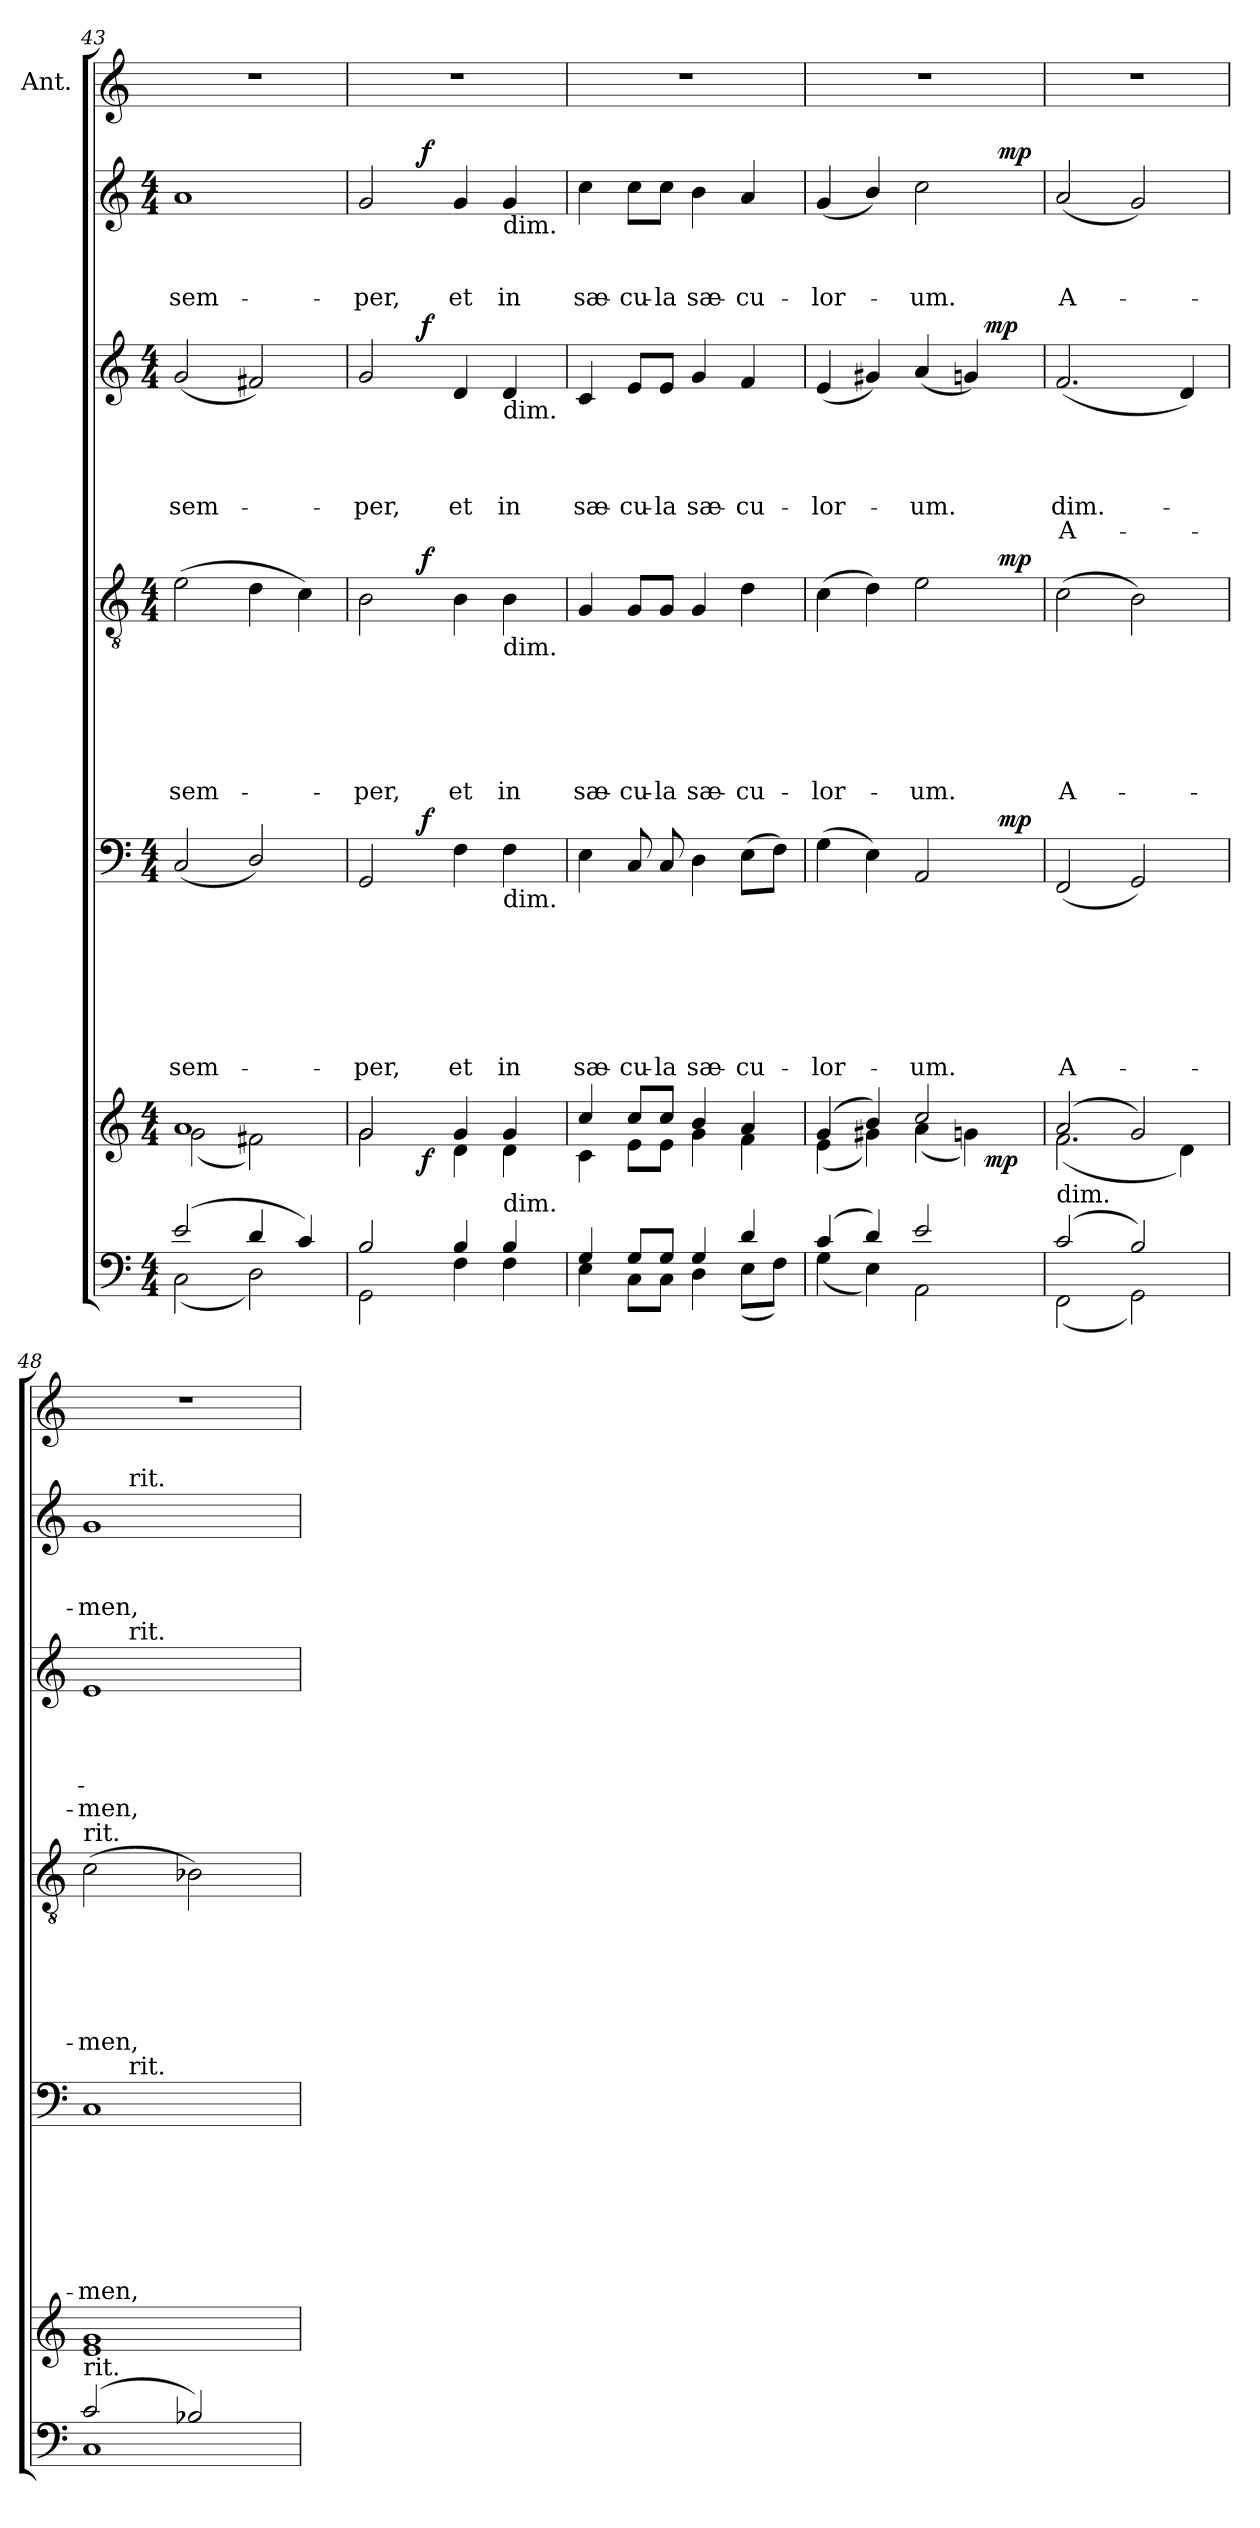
**kern	**kern	**dynam	**kern	**text	**text	**text	**text	**text	**text	**text	**dynam	**kern	**text	**text	**text	**text	**text	**text	**dynam	**kern	**text	**text	**text	**text	**text	**dynam	**kern	**text	**text	**text	**dynam	**kern
*part7	*part6	*part6	*part5	*part5	*part5	*part5	*part5	*part5	*part5	*part5	*part5	*part4	*part4	*part4	*part4	*part4	*part4	*part4	*part4	*part3	*part3	*part3	*part3	*part3	*part3	*part3	*part2	*part2	*part2	*part2	*part2	*part1
*staff7	*staff6	*staff6	*staff5	*staff5	*staff5	*staff5	*staff5	*staff5	*staff5	*staff5	*staff5	*staff4	*staff4	*staff4	*staff4	*staff4	*staff4	*staff4	*staff4	*staff3	*staff3	*staff3	*staff3	*staff3	*staff3	*staff3	*staff2	*staff2	*staff2	*staff2	*staff2	*staff1
*	*	*	*	*	*	*	*	*	*	*	*	*	*	*	*	*	*	*	*	*	*	*	*	*	*	*	*	*	*	*	*	*I"Ant.
!!LO:PB:g=z
*clefF4	*clefG2	*	*clefF4	*	*	*	*	*	*	*	*	*clefGv2	*	*	*	*	*	*	*	*clefG2	*	*	*	*	*	*	*clefG2	*	*	*	*	*clefG2
*k[]	*k[]	*	*k[]	*	*	*	*	*	*	*	*	*k[]	*	*	*	*	*	*	*	*k[]	*	*	*	*	*	*	*k[]	*	*	*	*	*k[]
*C:	*C:	*	*C:	*	*	*	*	*	*	*	*	*C:	*	*	*	*	*	*	*	*C:	*	*	*	*	*	*	*C:	*	*	*	*	*C:
*M4/4	*M4/4	*	*M4/4	*	*	*	*	*	*	*	*	*M4/4	*	*	*	*	*	*	*	*M4/4	*	*	*	*	*	*	*M4/4	*	*	*	*	*
=43	=43	=43	=43	=43	=43	=43	=43	=43	=43	=43	=43	=43	=43	=43	=43	=43	=43	=43	=43	=43	=43	=43	=43	=43	=43	=43	=43	=43	=43	=43	=43	=43
*^	*^	*	*	*	*	*	*	*	*	*	*	*	*	*	*	*	*	*	*	*	*	*	*	*	*	*	*	*	*	*	*	*
!	!	!	!	!	!	!	!	!	!	!	!	!LO:LY:b	!	!	!	!	!	!	!	!LO:LY:b	!	!	!	!	!	!LO:LY:b	!	!	!	!	!	!LO:LY:b	!	!
(2e/	(<2C\	1a	(<2g\	.	(<2C/	.	.	.	.	.	.	sem-	.	(>2e\	.	.	.	.	.	sem-	.	(<2g/	.	.	.	sem-	.	.	1a	.	.	sem-	.	1r
4d/	2D\)	.	2f#X\)	.	2D/)	.	.	.	.	.	.	.	.	4d\	.	.	.	.	.	.	.	2f#X/)	.	.	.	.	.	.	.	.	.	.	.	.
4c/)	.	.	.	.	.	.	.	.	.	.	.	.	.	4c\)	.	.	.	.	.	.	.	.	.	.	.	.	.	.	.	.	.	.	.	.
=44	=44	=44	=44	=44	=44	=44	=44	=44	=44	=44	=44	=44	=44	=44	=44	=44	=44	=44	=44	=44	=44	=44	=44	=44	=44	=44	=44	=44	=44	=44	=44	=44	=44	=44
!	!	!	!	!	!	!	!	!	!	!	!	!LO:LY:b	!	!	!	!	!	!	!	!LO:LY:b	!	!	!	!	!	!LO:LY:b	!	!	!	!	!	!LO:LY:b	!	!
*	*	*	*^	*	*^	*	*	*	*	*	*	*	*	*^	*	*	*	*	*	*	*	*^	*	*	*	*	*	*	*^	*	*	*	*	*
2B/	2GG\	2g/	2g\	4.ryy	.	2GG/	4.ryy	.	.	.	.	.	.	-per,	.	2B\	4.ryy	.	.	.	.	.	-per,	.	2g/	4.ryy	.	.	.	-per,	.	.	2g/	4.ryy	.	.	-per,	.	1r
!	!	!	!	!	!LO:DY:b	!	!	!	!	!	!	!	!	!	!LO:DY:b	!	!	!	!	!	!	!	!	!LO:DY:b	!	!	!	!	!	!	!	!LO:DY:b	!	!	!	!	!	!LO:DY:b	!
.	.	.	.	2ryy	f	.	2ryy	.	.	.	.	.	.	.	f	.	2ryy	.	.	.	.	.	.	f	.	2ryy	.	.	.	.	.	f	.	2ryy	.	.	.	f	.
!	!	!	!	!	!	!	!	!	!	!	!	!	!	!LO:LY:b	!	!	!	!	!	!	!	!	!LO:LY:b	!	!	!	!	!	!	!LO:LY:b	!	!	!	!	!	!	!LO:LY:b	!	!
4B/	4F\	4g/	4d\	.	.	4F\	.	.	.	.	.	.	.	et	.	4B\	.	.	.	.	.	.	et	.	4d/	.	.	.	.	et	.	.	4g/	.	.	.	et	.	.
!	!	!	!	!	!	!	!	!	!	!	!	!	!	!	!	!	!	!	!	!	!	!	!	!	!	!	!	!	!	!	!	!	!LO:TX:b:t=dim.	!	!	!	!	!	!
!	!	!	!	!	!	!	!	!	!	!	!	!	!	!	!	!	!	!	!	!	!	!	!	!	!LO:TX:b:t=dim.	!	!	!	!	!	!	!	!	!	!	!	!	!	!
!	!	!	!	!	!	!	!	!	!	!	!	!	!	!	!	!LO:TX:b:t=dim.	!	!	!	!	!	!	!	!	!	!	!	!	!	!	!	!	!	!	!	!	!	!	!
!	!	!	!	!	!	!LO:TX:b:t=dim.	!	!	!	!	!	!	!	!	!	!	!	!	!	!	!	!	!	!	!	!	!	!	!	!	!	!	!	!	!	!	!	!	!
!LO:TX:a:t=dim.	!	!	!	!	!	!	!	!	!	!	!	!	!	!	!	!	!	!	!	!	!	!	!	!	!	!	!	!	!	!	!	!	!	!	!	!	!	!	!
!	!	!	!	!	!	!	!	!	!	!	!	!	!	!LO:LY:b	!	!	!	!	!	!	!	!	!LO:LY:b	!	!	!	!	!	!	!LO:LY:b	!	!	!	!	!	!	!LO:LY:b	!	!
4B/	4F\	4g/	4d\	.	.	4F\	.	.	.	.	.	.	.	in	.	4B\	.	.	.	.	.	.	in	.	4d/	.	.	.	.	in	.	.	4g/	.	.	.	in	.	.
.	.	.	.	8ryy	.	.	8ryy	.	.	.	.	.	.	.	.	.	8ryy	.	.	.	.	.	.	.	.	8ryy	.	.	.	.	.	.	.	8ryy	.	.	.	.	.
=45	=45	=45	=45	=45	=45	=45	=45	=45	=45	=45	=45	=45	=45	=45	=45	=45	=45	=45	=45	=45	=45	=45	=45	=45	=45	=45	=45	=45	=45	=45	=45	=45	=45	=45	=45	=45	=45	=45	=45
!	!	!	!	!	!	!	!	!	!	!	!	!	!	!LO:LY:b	!	!	!	!	!	!	!	!	!LO:LY:b	!	!	!	!	!	!	!LO:LY:b	!	!	!	!	!	!	!LO:LY:b	!	!
*	*	*	*v	*v	*	*	*	*	*	*	*	*	*	*	*	*v	*v	*	*	*	*	*	*	*	*v	*v	*	*	*	*	*	*	*v	*v	*	*	*	*	*
*	*	*	*	*	*v	*v	*	*	*	*	*	*	*	*	*	*	*	*	*	*	*	*	*	*	*	*	*	*	*	*	*	*	*	*	*
4G/	4E\	4cc/	4c\	.	4E\	.	.	.	.	.	.	sæ-	.	4G/	.	.	.	.	.	sæ-	.	4c/	.	.	.	sæ-	.	.	4cc\	.	.	sæ-	.	1r
!	!	!	!	!	!	!	!	!	!	!	!	!LO:LY:b	!	!	!	!	!	!	!	!LO:LY:b	!	!	!	!	!	!LO:LY:b	!	!	!	!	!	!LO:LY:b	!	!
8G/L	8C\L	8cc/L	8e\L	.	8C/	.	.	.	.	.	.	-cu-	.	8G/L	.	.	.	.	.	-cu-	.	8e/L	.	.	.	-cu-	.	.	8cc\L	.	.	-cu-	.	.
!	!	!	!	!	!	!	!	!	!	!	!	!LO:LY:b	!	!	!	!	!	!	!	!LO:LY:b	!	!	!	!	!	!LO:LY:b	!	!	!	!	!	!LO:LY:b	!	!
8G/J	8C\J	8cc/J	8e\J	.	8C/	.	.	.	.	.	.	-la	.	8G/J	.	.	.	.	.	-la	.	8e/J	.	.	.	-la	.	.	8cc\J	.	.	-la	.	.
!	!	!	!	!	!	!	!	!	!	!	!	!LO:LY:b	!	!	!	!	!	!	!	!LO:LY:b	!	!	!	!	!	!LO:LY:b	!	!	!	!	!	!LO:LY:b	!	!
4G/	4D\	4b/	4g\	.	4D\	.	.	.	.	.	.	sæ-	.	4G/	.	.	.	.	.	sæ-	.	4g/	.	.	.	sæ-	.	.	4b\	.	.	sæ-	.	.
!	!	!	!	!	!	!	!	!	!	!	!	!LO:LY:b	!	!	!	!	!	!	!	!LO:LY:b	!	!	!	!	!	!LO:LY:b	!	!	!	!	!	!LO:LY:b	!	!
4d/	(<8E\L	4a/	4f\	.	(>8E\L	.	.	.	.	.	.	-cu-	.	4d\	.	.	.	.	.	-cu-	.	4f/	.	.	.	-cu-	.	.	4a/	.	.	-cu-	.	.
.	8F\J)	.	.	.	8F\J)	.	.	.	.	.	.	.	.	.	.	.	.	.	.	.	.	.	.	.	.	.	.	.	.	.	.	.	.	.
=46	=46	=46	=46	=46	=46	=46	=46	=46	=46	=46	=46	=46	=46	=46	=46	=46	=46	=46	=46	=46	=46	=46	=46	=46	=46	=46	=46	=46	=46	=46	=46	=46	=46	=46
!	!	!	!	!	!	!	!	!	!	!	!	!LO:LY:b	!	!	!	!	!	!	!	!LO:LY:b	!	!	!	!	!	!LO:LY:b	!	!	!	!	!	!LO:LY:b	!	!
*	*	*	*^	*	*^	*	*	*	*	*	*	*	*	*^	*	*	*	*	*	*	*	*^	*	*	*	*	*	*	*^	*	*	*	*	*
(4c/	(<4G\	(4g/	(<4e\	2ryy	.	(>4G\	2ryy	.	.	.	.	.	.	-lor-	.	(>4c\	2ryy	.	.	.	.	.	-lor-	.	(<4e/	2ryy	.	.	.	-lor-	.	.	(<4g/	2ryy	.	.	-lor-	.	1r
4d/)	4E\)	4b/)	4g#X\)	.	.	4E\)	.	.	.	.	.	.	.	.	.	4d\)	.	.	.	.	.	.	.	.	4g#X/)	.	.	.	.	.	.	.	4b/)	.	.	.	.	.	.
!	!	!	!	!	!	!	!	!	!	!	!	!	!	!LO:LY:b	!	!	!	!	!	!	!	!	!LO:LY:b	!	!	!	!	!	!	!LO:LY:b	!	!	!	!	!	!	!LO:LY:b	!	!
2e/	2AA\	2cc/	(<4a\	4ryy	.	2AA/	4ryy	.	.	.	.	.	.	-um.	.	2e\	4ryy	.	.	.	.	.	-um.	.	(<4a/	4ryy	.	.	.	-um.	.	.	2cc\	4ryy	.	.	-um.	.	.
.	.	.	4gn\)	16ryy	.	.	16.ryy	.	.	.	.	.	.	.	.	.	16.ryy	.	.	.	.	.	.	.	4gn/)	16ryy	.	.	.	.	.	.	.	16.ryy	.	.	.	.	.
!	!	!	!	!	!LO:DY:b	!	!	!	!	!	!	!	!	!	!	!	!	!	!	!	!	!	!	!	!	!	!	!	!	!	!	!LO:DY:b	!	!	!	!	!	!	!
.	.	.	.	8.ryy	mp	.	.	.	.	.	.	.	.	.	.	.	.	.	.	.	.	.	.	.	.	8.ryy	.	.	.	.	.	mp	.	.	.	.	.	.	.
!	!	!	!	!	!	!	!	!	!	!	!	!	!	!	!LO:DY:b	!	!	!	!	!	!	!	!	!LO:DY:b	!	!	!	!	!	!	!	!	!	!	!	!	!	!LO:DY:b	!
.	.	.	.	.	.	.	8ryy	.	.	.	.	.	.	.	mp	.	8ryy	.	.	.	.	.	.	mp	.	.	.	.	.	.	.	.	.	8ryy	.	.	.	mp	.
.	.	.	.	.	.	.	32ryy	.	.	.	.	.	.	.	.	.	32ryy	.	.	.	.	.	.	.	.	.	.	.	.	.	.	.	.	32ryy	.	.	.	.	.
!!LO:PB:g=z
=47	=47	=47	=47	=47	=47	=47	=47	=47	=47	=47	=47	=47	=47	=47	=47	=47	=47	=47	=47	=47	=47	=47	=47	=47	=47	=47	=47	=47	=47	=47	=47	=47	=47	=47	=47	=47	=47	=47	=47
!	!	!	!	!	!	!	!	!	!	!	!	!	!	!	!	!	!	!	!	!	!	!	!	!	!	!	!	!	!	!	!	!	!LO:TX:b:t=dim.	!	!	!	!	!	!
!	!	!	!	!	!	!	!	!	!	!	!	!	!	!	!	!LO:TX:b:t=dim.	!	!	!	!	!	!	!	!	!	!	!	!	!	!	!	!	!	!	!	!	!	!	!
!	!	!	!	!	!	!LO:TX:b:t=dim.	!	!	!	!	!	!	!	!	!	!	!	!	!	!	!	!	!	!	!	!	!	!	!	!	!	!	!	!	!	!	!	!	!
!LO:TX:a:t=dim.	!	!	!	!	!	!	!	!	!	!	!	!	!	!	!	!	!	!	!	!	!	!	!	!	!	!	!	!	!	!	!	!	!	!	!	!	!	!	!
!	!	!	!	!	!	!	!	!	!	!	!	!	!	!LO:LY:b	!	!	!	!	!	!	!	!	!LO:LY:b	!	!	!	!	!	!	!LO:LY:b	!LO:LY:b	!	!	!	!	!	!LO:LY:b	!	!
*	*	*	*v	*v	*	*	*	*	*	*	*	*	*	*	*	*v	*v	*	*	*	*	*	*	*	*v	*v	*	*	*	*	*	*	*v	*v	*	*	*	*	*
*	*	*	*	*	*v	*v	*	*	*	*	*	*	*	*	*	*	*	*	*	*	*	*	*	*	*	*	*	*	*	*	*	*	*	*	*
(2c/	(<2FF\	(2a/	(<2.f\	.	(<2FF/	.	.	.	.	.	.	A-	.	(>2c\	.	.	.	.	.	A-	.	(<2.f/	.	.	.	dim.-	A-	.	(<2a/	.	.	A-	.	1r
2B/)	2GG\)	2g/)	.	.	2GG/)	.	.	.	.	.	.	.	.	2B\)	.	.	.	.	.	.	.	.	.	.	.	.	.	.	2g/)	.	.	.	.	.
.	.	.	4d\)	.	.	.	.	.	.	.	.	.	.	.	.	.	.	.	.	.	.	4d/)	.	.	.	.	.	.	.	.	.	.	.	.
=48	=48	=48	=48	=48	=48	=48	=48	=48	=48	=48	=48	=48	=48	=48	=48	=48	=48	=48	=48	=48	=48	=48	=48	=48	=48	=48	=48	=48	=48	=48	=48	=48	=48	=48
!	!	!	!	!	!	!	!	!	!	!	!	!	!	!LO:TX:a:t=rit.	!	!	!	!	!	!	!	!	!	!	!	!	!	!	!	!	!	!	!	!
!LO:TX:a:t=rit.	!	!	!	!	!	!	!	!	!	!	!	!	!	!	!	!	!	!	!	!	!	!	!	!	!	!	!	!	!	!	!	!	!	!
!	!	!	!	!	!	!	!	!	!	!	!	!LO:LY:b	!	!	!	!	!	!	!	!LO:LY:b	!	!	!	!	!	!	!LO:LY:b	!	!	!	!	!LO:LY:b	!	!
*	*	*v	*v	*	*^	*	*	*	*	*	*	*	*	*	*	*	*	*	*	*	*	*^	*	*	*	*	*	*	*^	*	*	*	*	*
(2c/	1C	1e 1g	.	1C	8ryy	.	.	.	.	.	.	-men,	.	(>2c\	.	.	.	.	.	-men,	.	1e	8ryy	.	.	.	.	-men,	.	1g	8ryy	.	.	-men,	.	1r
.	.	.	.	.	32ryy	.	.	.	.	.	.	.	.	.	.	.	.	.	.	.	.	.	32ryy	.	.	.	.	.	.	.	32ryy	.	.	.	.	.
!	!	!	!	!	!	!	!	!	!	!	!	!	!	!	!	!	!	!	!	!	!	!	!	!	!	!	!	!	!	!	!LO:TX:a:t=rit.	!	!	!	!	!
!	!	!	!	!	!	!	!	!	!	!	!	!	!	!	!	!	!	!	!	!	!	!	!LO:TX:a:t=rit.	!	!	!	!	!	!	!	!	!	!	!	!	!
!	!	!	!	!	!LO:TX:a:t=rit.	!	!	!	!	!	!	!	!	!	!	!	!	!	!	!	!	!	!	!	!	!	!	!	!	!	!	!	!	!	!	!
.	.	.	.	.	2ryy	.	.	.	.	.	.	.	.	.	.	.	.	.	.	.	.	.	2ryy	.	.	.	.	.	.	.	2ryy	.	.	.	.	.
2B-X/)	.	.	.	.	.	.	.	.	.	.	.	.	.	2B-X\)	.	.	.	.	.	.	.	.	.	.	.	.	.	.	.	.	.	.	.	.	.	.
.	.	.	.	.	4ryy	.	.	.	.	.	.	.	.	.	.	.	.	.	.	.	.	.	4ryy	.	.	.	.	.	.	.	4ryy	.	.	.	.	.
.	.	.	.	.	16.ryy	.	.	.	.	.	.	.	.	.	.	.	.	.	.	.	.	.	16.ryy	.	.	.	.	.	.	.	16.ryy	.	.	.	.	.
*	*	*	*	*	*	*	*	*	*	*	*	*	*	*	*	*	*	*	*	*	*	*v	*v	*	*	*	*	*	*	*	*	*	*	*	*	*
*v	*v	*	*	*v	*v	*	*	*	*	*	*	*	*	*	*	*	*	*	*	*	*	*	*	*	*	*	*	*	*v	*v	*	*	*	*	*
=	=	=	=	=	=	=	=	=	=	=	=	=	=	=	=	=	=	=	=	=	=	=	=	=	=	=	=	=	=	=	=	=
*-	*-	*-	*-	*-	*-	*-	*-	*-	*-	*-	*-	*-	*-	*-	*-	*-	*-	*-	*-	*-	*-	*-	*-	*-	*-	*-	*-	*-	*-	*-	*-	*-
